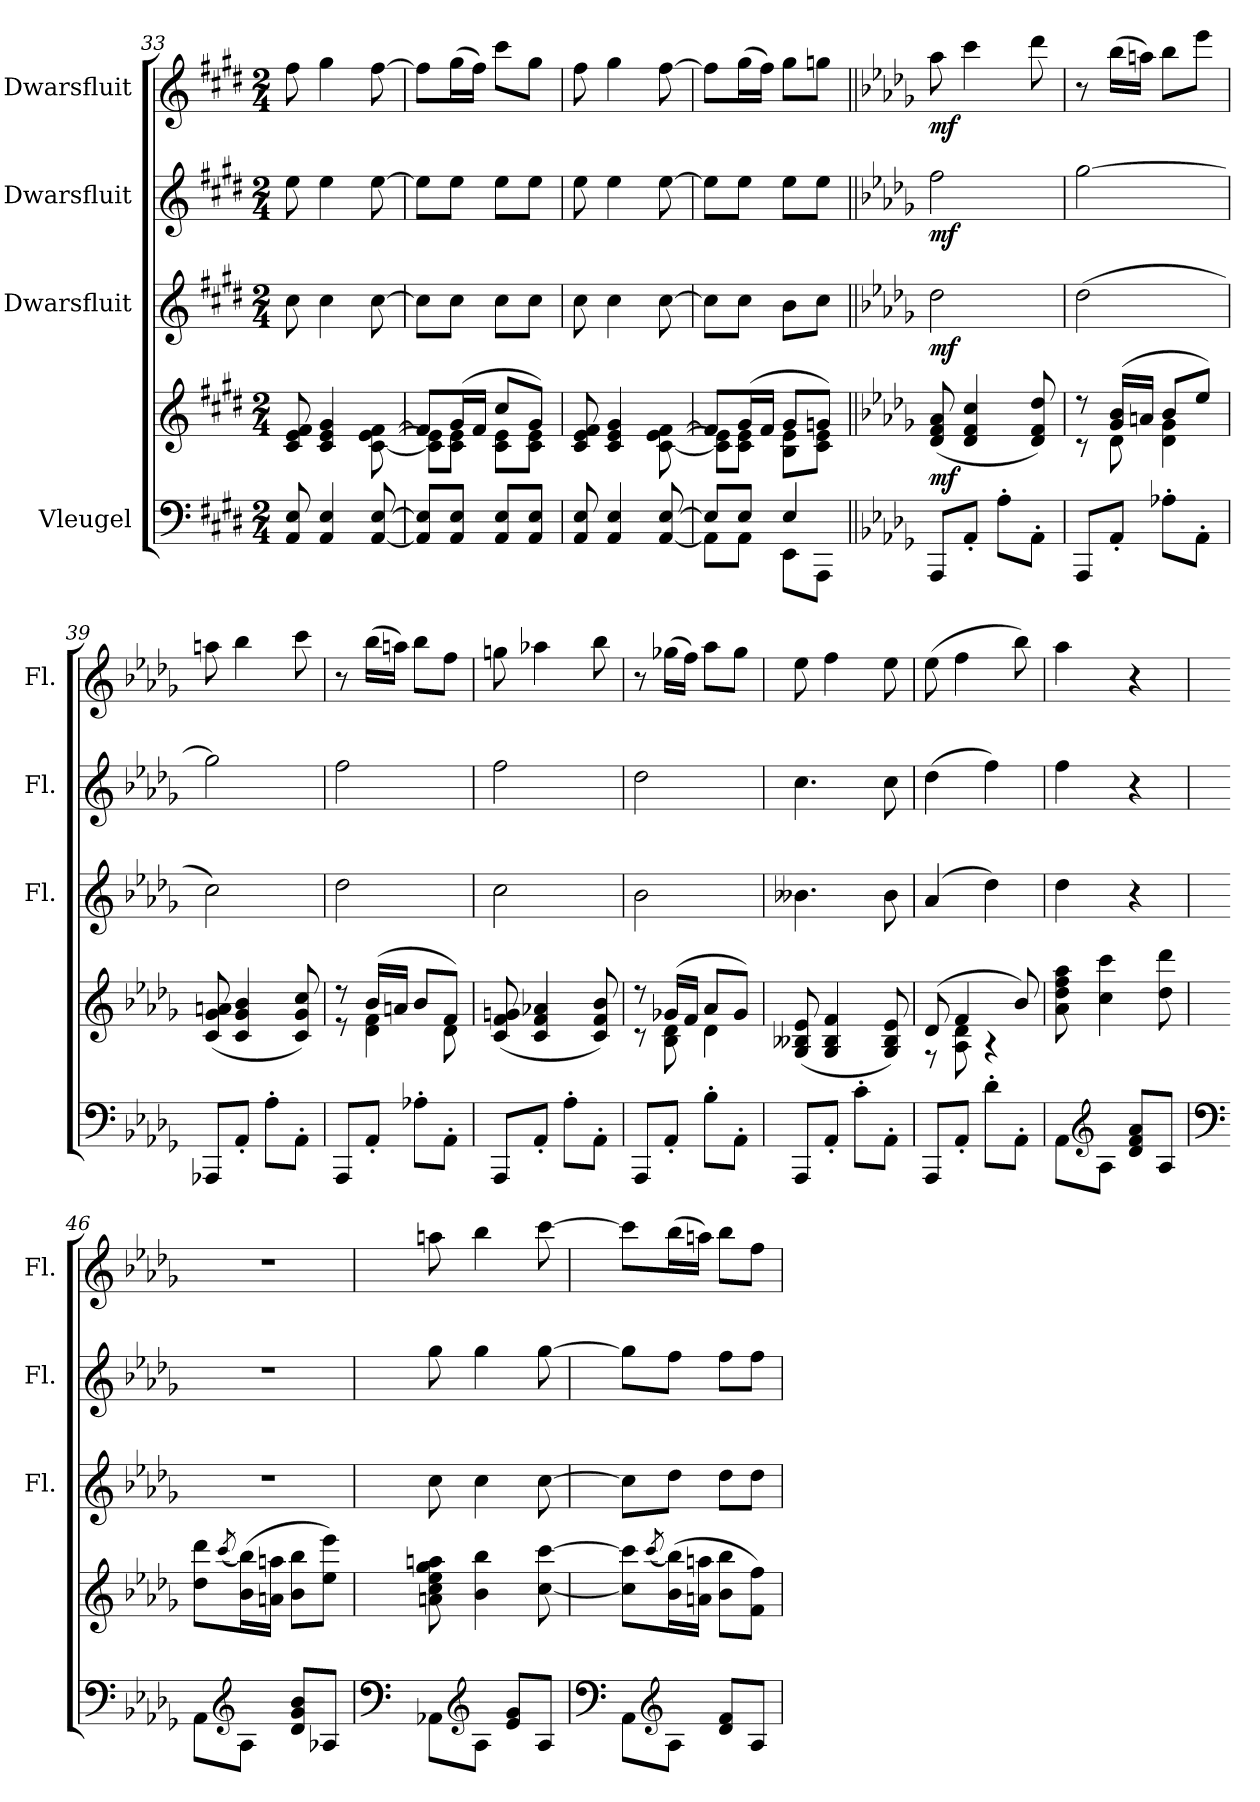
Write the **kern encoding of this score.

**kern	**kern	**dynam	**kern	**dynam	**kern	**dynam	**kern	**dynam
*part4	*part4	*part4	*part3	*part3	*part2	*part2	*part1	*part1
*staff5	*staff4	*staff4/5	*staff3	*staff3	*staff2	*staff2	*staff1	*staff1
*I"Vleugel	*	*	*I"Dwarsfluit	*	*I"Dwarsfluit	*	*I"Dwarsfluit	*
*	*	*	*I'Fl.	*	*I'Fl.	*	*I'Fl.	*
*clefF4	*clefG2	*	*clefG2	*	*clefG2	*	*clefG2	*
*k[f#c#g#d#]	*k[f#c#g#d#]	*	*k[f#c#g#d#]	*	*k[f#c#g#d#]	*	*k[f#c#g#d#]	*
*M2/4	*M2/4	*	*M2/4	*	*M2/4	*	*M2/4	*
=33	=33	=33	=33	=33	=33	=33	=33	=33
8AA/ 8E/	8c#/ 8e/ 8f#/	.	8cc#\	.	8ee\	.	8ff#\	.
4AA/ 4E/	4c#/ 4e/ 4g#/	.	4cc#\	.	4ee\	.	4gg#\	.
[8AA/ [8E/	[8c#\ [8e\ [8f#\	.	[8cc#\	.	[8ee\	.	[8ff#\	.
=34	=34	=34	=34	=34	=34	=34	=34	=34
*	*^	*	*	*	*	*	*	*
8AA/] 8E/]L	8f#/L]	8c#\] 8e\]L	.	8cc#\L]	.	8ee\L]	.	8ff#\L]	.
8AA/ 8E/J	(16g#/L	8c#\ 8e\J	.	8cc#\J	.	8ee\J	.	(16gg#\L	.
.	16f#/JJ	.	.	.	.	.	.	16ff#\JJ)	.
8AA/ 8E/L	8cc#/L	8c#\ 8e\L	.	8cc#\L	.	8ee\L	.	8ccc#\L	.
8AA/ 8E/J	8g#/J)	8c#\ 8e\J	.	8cc#\J	.	8ee\J	.	8gg#\J	.
*	*v	*v	*	*	*	*	*	*	*
=35	=35	=35	=35	=35	=35	=35	=35	=35
8AA/ 8E/	8c#/ 8e/ 8f#/	.	8cc#\	.	8ee\	.	8ff#\	.
4AA/ 4E/	4c#/ 4e/ 4g#/	.	4cc#\	.	4ee\	.	4gg#\	.
[8AA/ [8E/	[8c#\ [8e\ [8f#\	.	[8cc#\	.	[8ee\	.	[8ff#\	.
=36	=36	=36	=36	=36	=36	=36	=36	=36
*^	*^	*	*	*	*	*	*	*
8E/L]	8AA\L]	8f#/L]	8c#\] 8e\]L	.	8cc#\L]	.	8ee\L]	.	8ff#\L]	.
8E/J	8AA\J	(16g#/L	8c#\ 8e\J	.	8cc#\J	.	8ee\J	.	(16gg#\L	.
.	.	16f#/JJ	.	.	.	.	.	.	16ff#\JJ)	.
4E/	8EE\L	8g#/L	8B\ 8e\L	.	8b\L	.	8ee\L	.	8gg#\L	.
.	8AAA\J	8gn/J)	8c#\ 8e\J	.	8cc#\J	.	8ee\J	.	8ggn\J	.
*v	*v	*	*	*	*	*	*	*	*	*
*	*v	*v	*	*	*	*	*	*	*
!!LO:PB:g=z
=37||	=37||	=37||	=37||	=37||	=37||	=37||	=37||	=37||
*k[b-e-a-d-g-]	*k[b-e-a-d-g-]	*	*k[b-e-a-d-g-]	*	*k[b-e-a-d-g-]	*	*k[b-e-a-d-g-]	*
*^	*^	*	*	*	*	*	*	*
!	!	!	!	!LO:DY:b	!	!LO:DY:b	!	!LO:DY:b	!	!LO:DY:b
*v	*v	*	*	*	*	*	*	*	*	*
*	*v	*v	*	*	*	*	*	*	*
8AAA-/L	(8d-/ 8f/ 8a-/	mf	2dd-\	mf	2ff\	mf	8aa-\	mf
8AA-'/J	4d-/ 4f/ 4cc/	.	.	.	.	.	4ccc\	.
8A-'\L	.	.	.	.	.	.	.	.
8AA-'\J	8d-/ 8f/ 8dd-/)	.	.	.	.	.	8ddd-\	.
=38	=38	=38	=38	=38	=38	=38	=38	=38
*	*^	*	*	*	*	*	*	*
8AAA-/L	8r	8r	.	(2dd-\	.	[2gg-\	.	8r	.
8AA-'/J	(16g-/ 16b-/LL	8d-\	.	.	.	.	.	(16bb-\LL	.
.	16an/JJ	.	.	.	.	.	.	16aan\JJ)	.
8A-X'\L	8b-/L	4d-\ 4g-\	.	.	.	.	.	8bb-\L	.
8AA-'\J	8ee-/J)	.	.	.	.	.	.	8eee-\J	.
*	*v	*v	*	*	*	*	*	*	*
=39	=39	=39	=39	=39	=39	=39	=39	=39
8AAA-X/L	(8c/ 8g-/ 8an/	.	2cc\)	.	2gg-\]	.	8aan\	.
8AA-'/J	4c/ 4g-/ 4b-/	.	.	.	.	.	4bb-\	.
8A-'\L	.	.	.	.	.	.	.	.
8AA-'\J	8c/ 8g-/ 8cc/)	.	.	.	.	.	8ccc\	.
=40	=40	=40	=40	=40	=40	=40	=40	=40
*	*^	*	*	*	*	*	*	*
8AAA-/L	8r	8r	.	2dd-\	.	2ff\	.	8r	.
8AA-'/J	(16b-/LL	4d-\ 4f\	.	.	.	.	.	(16bb-\LL	.
.	16an/JJ	.	.	.	.	.	.	16aan\JJ)	.
8A-X'\L	8b-/L	.	.	.	.	.	.	8bb-\L	.
8AA-'\J	8f/J)	8d-\	.	.	.	.	.	8ff\J	.
*	*v	*v	*	*	*	*	*	*	*
=41	=41	=41	=41	=41	=41	=41	=41	=41
8AAA-/L	(8c/ 8f/ 8gn/	.	2cc\	.	2ff\	.	8ggn\	.
8AA-'/J	4c/ 4f/ 4a-X/	.	.	.	.	.	4aa-X\	.
8A-'\L	.	.	.	.	.	.	.	.
8AA-'\J	8c/ 8f/ 8b-/)	.	.	.	.	.	8bb-\	.
=42	=42	=42	=42	=42	=42	=42	=42	=42
*	*^	*	*	*	*	*	*	*
8AAA-/L	8r	8r	.	2b-\	.	2dd-\	.	8r	.
8AA-'/J	(16g-X/LL	8B-\ 8d-\	.	.	.	.	.	(16gg-X\LL	.
.	16f/JJ	.	.	.	.	.	.	16ff\JJ)	.
8B-'\L	8a-/L	4d-\	.	.	.	.	.	8aa-\L	.
8AA-'\J	8g-/J)	.	.	.	.	.	.	8gg-\J	.
*	*v	*v	*	*	*	*	*	*	*
!!LO:LB:g=z
=43	=43	=43	=43	=43	=43	=43	=43	=43
8AAA-/L	(8G-/ 8B--X/ 8e-/	.	4.b--X\	.	4.cc\	.	8ee-\	.
8AA-'/J	4G-/ 4B--/ 4f/	.	.	.	.	.	4ff\	.
8c'\L	.	.	.	.	.	.	.	.
8AA-'\J	8G-/ 8B--/ 8e-/)	.	8b--\	.	8cc\	.	8ee-\	.
=44	=44	=44	=44	=44	=44	=44	=44	=44
*	*^	*	*	*	*	*	*	*
8AAA-/L	(8d-/	8r	.	(4a-/	.	(4dd-\	.	(8ee-\	.
8AA-'/J	4f/	8A-\ 8d-\	.	.	.	.	.	4ff\	.
8d-'\L	.	4r	.	4dd-\)	.	4ff\)	.	.	.
8AA-'\J	8b-/)	.	.	.	.	.	.	8bb-\)	.
*	*v	*v	*	*	*	*	*	*	*
=45	=45	=45	=45	=45	=45	=45	=45	=45
8AA-\L	8a-\ 8dd-\ 8ff\ 8aa-\	.	4dd-\	.	4ff\	.	4aa-\	.
*clefG2	*	*	*	*	*	*	*	*
8A-\J	4cc\ 4ccc\	.	.	.	.	.	.	.
8d-/ 8f/ 8a-/L	.	.	4r	.	4r	.	4r	.
8A-/J	8dd-\ 8ddd-\	.	.	.	.	.	.	.
=46	=46	=46	=46	=46	=46	=46	=46	=46
*clefF4	*	*	*	*	*	*	*	*
8AA-\L	8dd-\ 8ddd-\L	.	2r	.	2r	.	2r	.
*clefG2	*	*	*	*	*	*	*	*
.	(8qccc/	.	.	.	.	.	.	.
8A-\J	(16b-\ 16bb-\L)	.	.	.	.	.	.	.
.	16an\ 16aan\JJ	.	.	.	.	.	.	.
8d-/ 8g-/ 8b-/L	8b-\ 8bb-\L	.	.	.	.	.	.	.
8A-X/J	8ee-\ 8eee-\J)	.	.	.	.	.	.	.
!!LO:PB:g=z
=47	=47	=47	=47	=47	=47	=47	=47	=47
*clefF4	*	*	*	*	*	*	*	*
8AA-X\L	8an\ 8cc\ 8ee-\ 8gg-\ 8aan\	.	8cc\	.	8gg-\	.	8aan\	.
*clefG2	*	*	*	*	*	*	*	*
8A-\J	4b-\ 4bb-\	.	4cc\	.	4gg-\	.	4bb-\	.
8e-/ 8g-/L	.	.	.	.	.	.	.	.
8A-/J	[8cc\ [8ccc\	.	[8cc\	.	[8gg-\	.	[8ccc\	.
=48	=48	=48	=48	=48	=48	=48	=48	=48
*clefF4	*	*	*	*	*	*	*	*
8AA-\L	8cc\] 8ccc\]L	.	8cc\L]	.	8gg-\L]	.	8ccc\L]	.
*clefG2	*	*	*	*	*	*	*	*
.	(8qccc/	.	.	.	.	.	.	.
8A-\J	(16b-\ 16bb-\L)	.	8dd-\J	.	8ff\J	.	(16bb-\L	.
.	16an\ 16aan\JJ	.	.	.	.	.	16aan\JJ)	.
8d-/ 8f/L	8b-\ 8bb-\L	.	8dd-\L	.	8ff\L	.	8bb-\L	.
8A-/J	8f\ 8ff\J)	.	8dd-\J	.	8ff\J	.	8ff\J	.
=	=	=	=	=	=	=	=	=
*-	*-	*-	*-	*-	*-	*-	*-	*-
